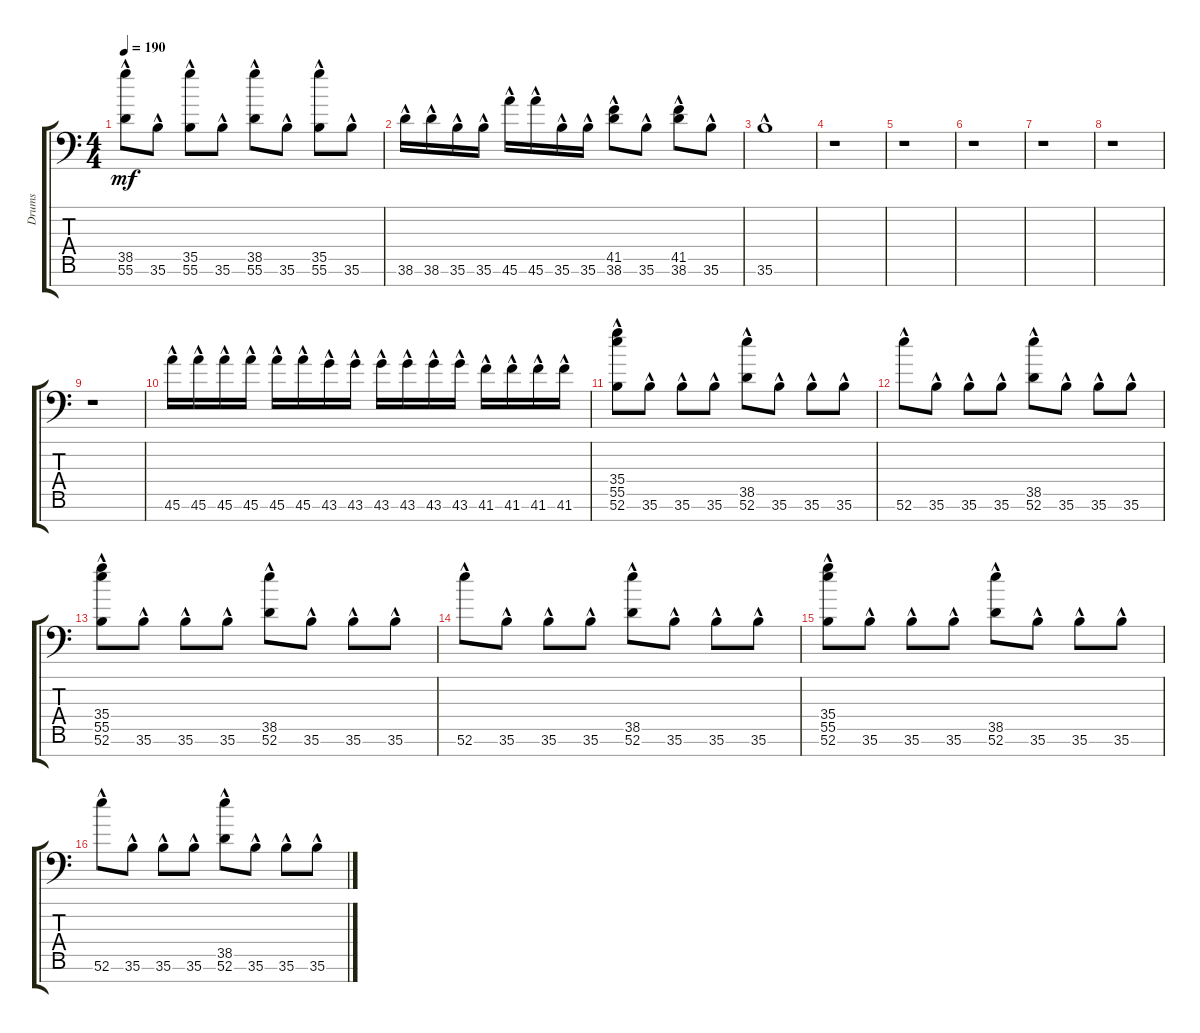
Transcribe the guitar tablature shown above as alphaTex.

\track ("Drums" "Drums") {instrument acousticgrandpiano}
\staff {score tabs}
\tuning (C-1 C-1 C-1 C-1 C-1 C-1 C-1) {hide}
\ts (4 4)
\tempo 190
\clef f4
\ks c
(38.5{hac} 55.6{hac}).8{dy mf} 35.6{hac}.8 (35.5{hac} 55.6{hac}).8 35.6{hac}.8 (38.5{hac} 55.6{hac}).8 35.6{hac}.8 (35.5{hac} 55.6{hac}).8 35.6{hac}.8 |
38.6{hac}.16 38.6{hac}.16 35.6{hac}.16 35.6{hac}.16 45.6{hac}.16 45.6{hac}.16 35.6{hac}.16 35.6{hac}.16 (41.5{hac} 38.6{hac}).8 35.6{hac}.8 (41.5{hac} 38.6{hac}).8 35.6{hac}.8 |
35.6{hac}.1 |
r.1 |
r.1 |
r.1 |
r.1 |
r.1 |
r.1 |
45.6{hac}.16 45.6{hac}.16 45.6{hac}.16 45.6{hac}.16 45.6{hac}.16 45.6{hac}.16 43.6{hac}.16 43.6{hac}.16 43.6{hac}.16 43.6{hac}.16 43.6{hac}.16 43.6{hac}.16 41.6{hac}.16 41.6{hac}.16 41.6{hac}.16 41.6{hac}.16 |
(35.4{hac} 55.5{hac} 52.6{hac}).8 35.6{hac}.8 35.6{hac}.8 35.6{hac}.8 (38.5{hac} 52.6{hac}).8 35.6{hac}.8 35.6{hac}.8 35.6{hac}.8 |
52.6{hac}.8 35.6{hac}.8 35.6{hac}.8 35.6{hac}.8 (38.5{hac} 52.6{hac}).8 35.6{hac}.8 35.6{hac}.8 35.6{hac}.8 |
(35.4{hac} 55.5{hac} 52.6{hac}).8 35.6{hac}.8 35.6{hac}.8 35.6{hac}.8 (38.5{hac} 52.6{hac}).8 35.6{hac}.8 35.6{hac}.8 35.6{hac}.8 |
52.6{hac}.8 35.6{hac}.8 35.6{hac}.8 35.6{hac}.8 (38.5{hac} 52.6{hac}).8 35.6{hac}.8 35.6{hac}.8 35.6{hac}.8 |
(35.4{hac} 55.5{hac} 52.6{hac}).8 35.6{hac}.8 35.6{hac}.8 35.6{hac}.8 (38.5{hac} 52.6{hac}).8 35.6{hac}.8 35.6{hac}.8 35.6{hac}.8 |
52.6{hac}.8 35.6{hac}.8 35.6{hac}.8 35.6{hac}.8 (38.5{hac} 52.6{hac}).8 35.6{hac}.8 35.6{hac}.8 35.6{hac}.8
